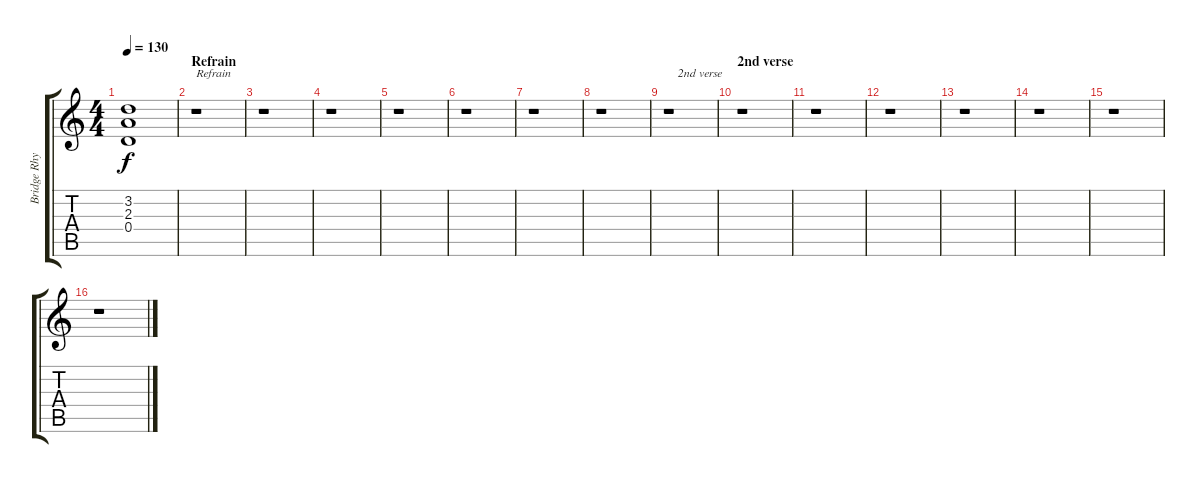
\track ("Bridge Rhythm Guitar" "Bridge Rhy") {instrument distortionguitar}
\staff {score tabs}
\tuning (E4 B3 G3 D3 A2 E2) {hide}
\ts (4 4)
\tempo 130
\clef g2
\ks c
(3.2{t} 2.3{t} 0.4{t}).1{dy f} |
\section ("" "Refrain")
r.1{txt "Refrain"} |
r.1 |
r.1 |
r.1 |
r.1 |
r.1 |
r.1 |
r.1{txt "   2nd verse"} |
\section ("" "2nd verse")
r.1 |
r.1 |
r.1 |
r.1 |
r.1 |
r.1 |
r.1
